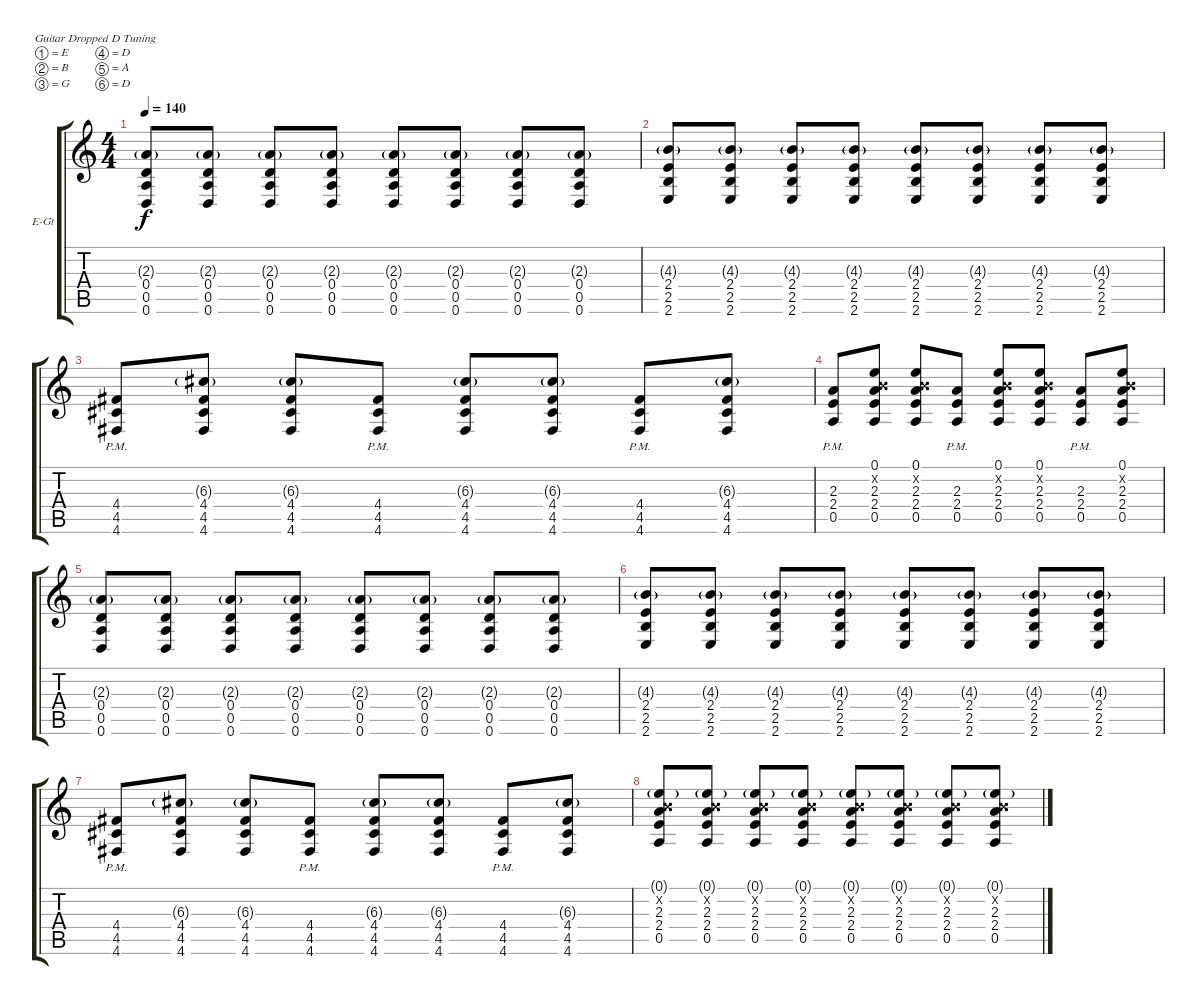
\bracketExtendMode groupsimilarinstruments
\firstSystemTrackNameOrientation horizontal
\otherSystemsTrackNameOrientation horizontal
\track ("Jordan Terrel - Guitar" "E-Gt") {instrument distortionguitar}
\staff {score tabs}
\tuning (E4 B3 G3 D3 A2 D2)
\ts (4 4)
\tempo 140
\clef g2
\scale
0.333333
\ks c
(0.6 0.5 0.4 2.3{g}).8{dy f} (0.6 0.5 0.4 2.3{g}).8 (0.6 0.5 0.4 2.3{g}).8 (0.6 0.5 0.4 2.3{g}).8 (0.6 0.5 0.4 2.3{g}).8 (0.6 0.5 0.4 2.3{g}).8 (0.6 0.5 0.4 2.3{g}).8 (0.6 0.5 0.4 2.3{g}).8 |
\scale
0.333333 (2.6 2.5 2.4 4.3{g}).8 (2.6 2.5 2.4 4.3{g}).8 (2.6 2.5 2.4 4.3{g}).8 (2.6 2.5 2.4 4.3{g}).8 (2.6 2.5 2.4 4.3{g}).8 (2.6 2.5 2.4 4.3{g}).8 (2.6 2.5 2.4 4.3{g}).8 (2.6 2.5 2.4 4.3{g}).8 |
\scale
0.333333 (4.6{pm} 4.5{pm} 4.4{pm}).8 (4.4 4.5 4.6 6.3{g}).8 (4.4 4.5 4.6 6.3{g}).8 (4.6{pm} 4.5{pm} 4.4{pm}).8 (4.4 4.5 4.6 6.3{g}).8 (4.4 4.5 4.6 6.3{g}).8 (4.6{pm} 4.5{pm} 4.4{pm}).8 (4.4 4.5 4.6 6.3{g}).8 |
\scale
0.333333 (0.5{pm} 2.4{pm} 2.3{pm}).8 (0.5 2.4 2.3 0.2{x} 0.1).8 (0.5 2.4 2.3 0.2{x} 0.1).8 (0.5{pm} 2.4{pm} 2.3{pm}).8 (0.5 2.4 2.3 0.2{x} 0.1).8 (0.5 2.4 2.3 0.2{x} 0.1).8 (0.5{pm} 2.4{pm} 2.3{pm}).8 (0.5 2.4 2.3 0.2{x} 0.1).8 |
\scale
0.333333 (0.6 0.5 0.4 2.3{g}).8 (0.6 0.5 0.4 2.3{g}).8 (0.6 0.5 0.4 2.3{g}).8 (0.6 0.5 0.4 2.3{g}).8 (0.6 0.5 0.4 2.3{g}).8 (0.6 0.5 0.4 2.3{g}).8 (0.6 0.5 0.4 2.3{g}).8 (0.6 0.5 0.4 2.3{g}).8 |
\scale
0.333333 (2.6 2.5 2.4 4.3{g}).8 (2.6 2.5 2.4 4.3{g}).8 (2.6 2.5 2.4 4.3{g}).8 (2.6 2.5 2.4 4.3{g}).8 (2.6 2.5 2.4 4.3{g}).8 (2.6 2.5 2.4 4.3{g}).8 (2.6 2.5 2.4 4.3{g}).8 (2.6 2.5 2.4 4.3{g}).8 |
\scale
0.333333 (4.6{pm} 4.5{pm} 4.4{pm}).8 (4.4 4.5 4.6 6.3{g}).8 (4.4 4.5 4.6 6.3{g}).8 (4.6{pm} 4.5{pm} 4.4{pm}).8 (4.4 4.5 4.6 6.3{g}).8 (4.4 4.5 4.6 6.3{g}).8 (4.6{pm} 4.5{pm} 4.4{pm}).8 (4.4 4.5 4.6 6.3{g}).8 |
\scale
0.333333 (0.5 2.4 2.3 0.2{x} 0.1{g}).8 (0.5 2.4 2.3 0.2{x} 0.1{g}).8 (0.5 2.4 2.3 0.2{x} 0.1{g}).8 (0.5 2.4 2.3 0.2{x} 0.1{g}).8 (0.5 2.4 2.3 0.2{x} 0.1{g}).8 (0.5 2.4 2.3 0.2{x} 0.1{g}).8 (0.5 2.4 2.3 0.2{x} 0.1{g}).8 (0.5 2.4 2.3 0.2{x} 0.1{g}).8 |
\scale
0.333333 |
\scale
0.333333 |
\scale
0.333333 |
\scale
0.333333 |
\scale
0.333333 |
\scale
0.333333 |
\scale
0.333333 |
\scale
0.333333
